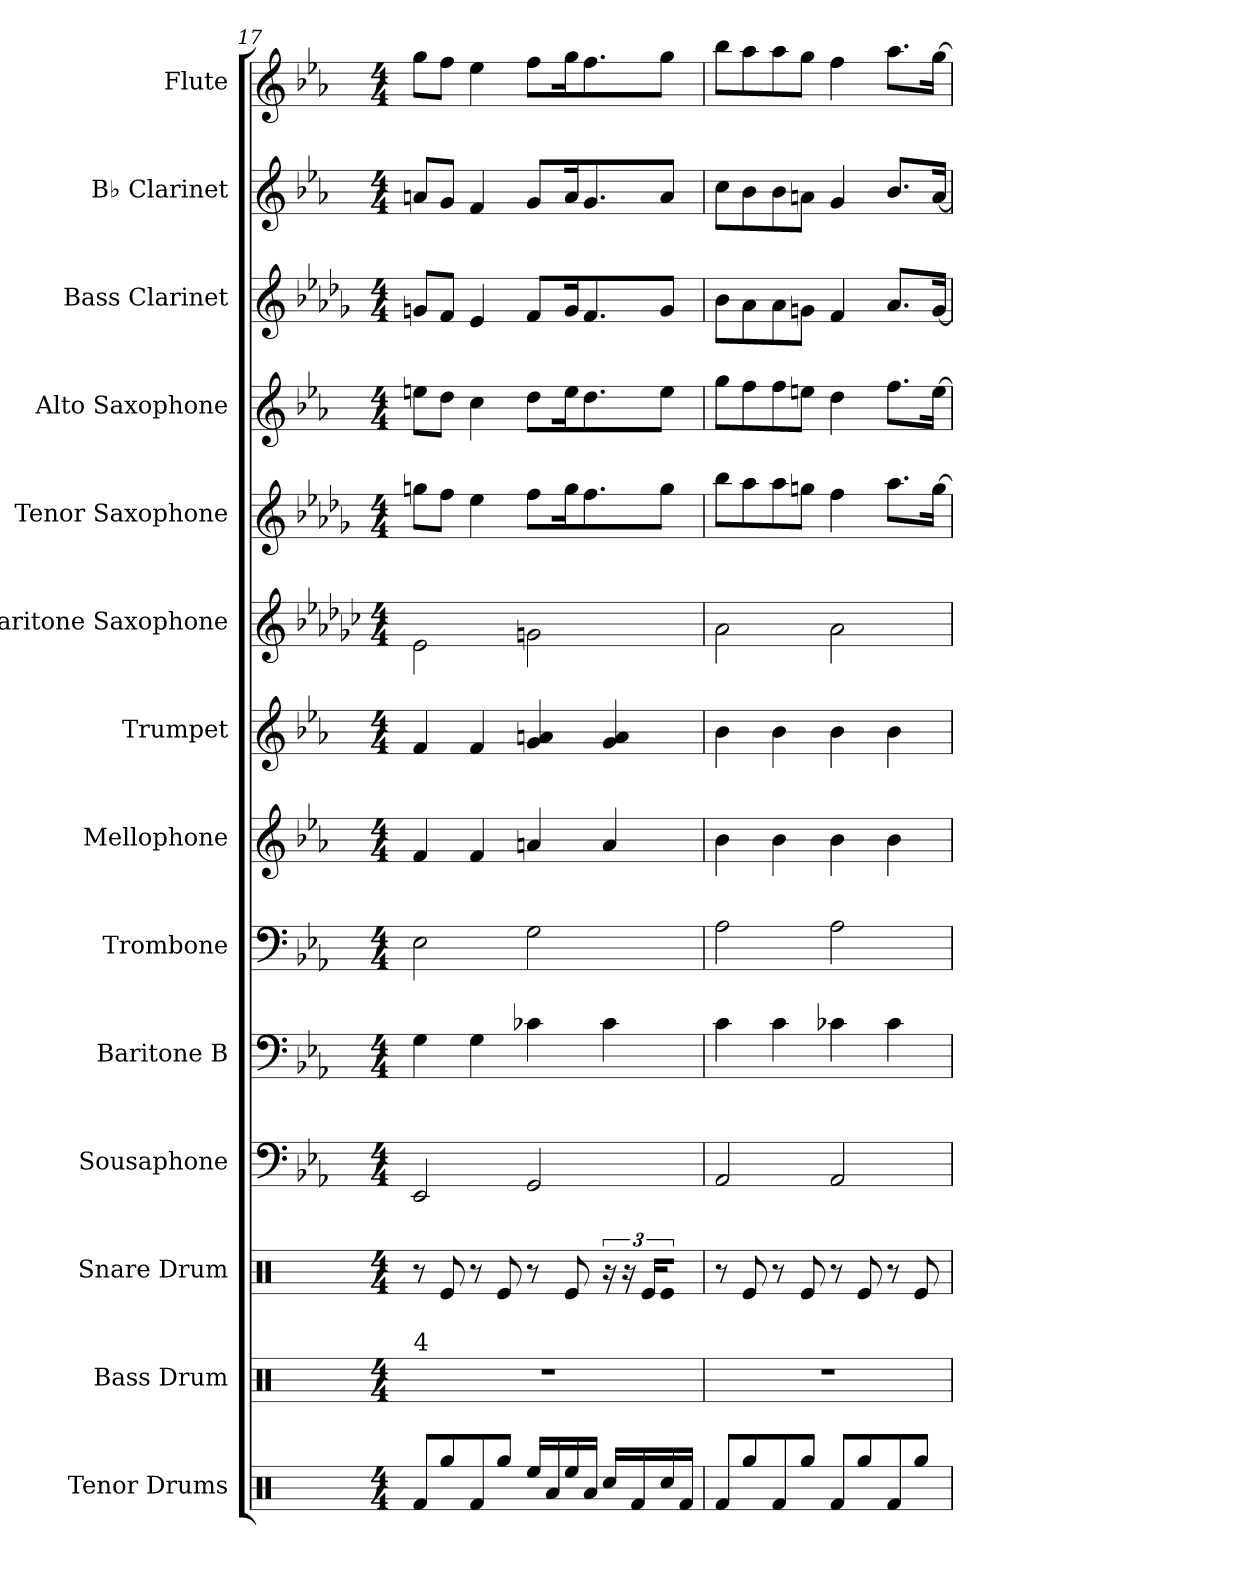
**kern	**kern	**kern	**kern	**kern	**kern	**kern	**kern	**kern	**kern	**kern	**kern	**kern	**kern
*part14	*part13	*part12	*part11	*part10	*part9	*part8	*part7	*part6	*part5	*part4	*part3	*part2	*part1
*staff14	*staff13	*staff12	*staff11	*staff10	*staff9	*staff8	*staff7	*staff6	*staff5	*staff4	*staff3	*staff2	*staff1
*I"Tenor Drums	*I"Bass Drum	*I"Snare Drum	*I"Sousaphone	*I"Baritone B	*I"Trombone	*I"Mellophone	*I"Trumpet	*I"Baritone Saxophone	*I"Tenor Saxophone	*I"Alto Saxophone	*I"Bass Clarinet	*I"B♭ Clarinet	*I"Flute
*I'TD	*I'B. Dr.	*I'SD	*I'Sou	*I'Bar B	*I'Tbn	*I'Mel	*I'Tpt	*I'B Sax	*I'T Sax	*I'A Sax	*I'B Cl	*I'Cl	*I'F
*clefX	*clefX	*clefX	*clefF4	*clefF4	*clefF4	*clefG2	*clefG2	*clefG2	*clefG2	*clefG2	*clefG2	*clefG2	*clefG2
*	*	*	*	*	*	*ITrd4c7	*ITrd1c2	*ITrd12c21	*ITrd8c14	*ITrd5c9	*ITrd8c14	*ITrd1c2	*
*k[]	*k[]	*k[]	*k[b-e-a-]	*k[b-e-a-]	*k[b-e-a-]	*k[b-e-a-d-]	*k[b-e-a-d-g-]	*k[b-e-a-d-g-c-]	*k[b-e-a-d-g-]	*k[b-e-a-d-g-c-]	*k[b-e-a-d-g-]	*k[b-e-a-d-g-]	*k[b-e-a-]
*M4/4	*M4/4	*M4/4	*M4/4	*M4/4	*M4/4	*M4/4	*M4/4	*M4/4	*M4/4	*M4/4	*M4/4	*M4/4	*M4/4
=17	=17	=17	=17	=17	=17	=17	=17	=17	=17	=17	=17	=17	=17
!	!LO:TX:a:t=4	!	!	!	!	!	!	!	!	!	!	!	!
8Rf/L	1r	8r	2EE-/	4G\	2E-\	4B-/	4e-/	2E-\	8gn\L	8gn\L	8Gn/L	8gn/L	8gg\L
8Rgg/	.	8Re/	.	.	.	.	.	.	8f\J	8f\J	8F/J	8f/J	8ff\J
8Rf/	.	8r	.	4G\	.	4B-/	4e-/	.	4e-\	4e-\	4E-/	4e-/	4ee-\
8Rgg/J	.	8Re/	.	.	.	.	.	.	.	.	.	.	.
16Ree/LL	.	8r	2GG/	4c-X\	2G\	4dn/	4f/ 4gn/	2Gn\	8f\L	8f\L	8F/L	8f/L	8ff\L
16Ra/	.	.	.	.	.	.	.	.	.	.	.	.	.
16Ree/	.	8Re/	.	.	.	.	.	.	16g\K	16g\K	16G/K	16g/K	16gg\K
16Ra/JJ	.	.	.	.	.	.	.	.	8.f\	8.f\	8.F/	8.f/	8.ff\
16Rcc/LL	.	24r	.	4c-\	.	4d/	4f/ 4g/	.	.	.	.	.	.
.	.	24r	.	.	.	.	.	.	.	.	.	.	.
16Rf/	.	.	.	.	.	.	.	.	.	.	.	.	.
.	.	24Re/KL	.	.	.	.	.	.	.	.	.	.	.
16Rcc/	.	8Re/J	.	.	.	.	.	.	8g\J	8g\J	8G/J	8g/J	8gg\J
16Rf/JJ	.	.	.	.	.	.	.	.	.	.	.	.	.
!!LO:PB:g=z
=18	=18	=18	=18	=18	=18	=18	=18	=18	=18	=18	=18	=18	=18
8Rf/L	1r	8r	2AA-/	4c\	2A-\	4e-\	4a-\	2A-\	8b-\L	8b-\L	8B-\L	8b-\L	8bb-\L
8Rgg/	.	8Re/	.	.	.	.	.	.	8a-\	8a-\	8A-\	8a-\	8aa-\
8Rf/	.	8r	.	4c\	.	4e-\	4a-\	.	8a-\	8a-\	8A-\	8a-\	8aa-\
8Rgg/J	.	8Re/	.	.	.	.	.	.	8gn\J	8gn\J	8Gn\J	8gn\J	8gg\J
8Rf/L	.	8r	2AA-/	4c-X\	2A-\	4e-\	4a-\	2A-\	4f\	4f\	4F/	4f/	4ff\
8Rgg/	.	8Re/	.	.	.	.	.	.	.	.	.	.	.
8Rf/	.	8r	.	4c-\	.	4e-\	4a-\	.	8.a-\L	8.a-\L	8.A-/L	8.a-/L	8.aa-\L
8Rgg/J	.	8Re/	.	.	.	.	.	.	.	.	.	.	.
.	.	.	.	.	.	.	.	.	[16g\Jk	[16g\Jk	[16G/Jk	[16g/Jk	[16gg\Jk
=	=	=	=	=	=	=	=	=	=	=	=	=	=
*-	*-	*-	*-	*-	*-	*-	*-	*-	*-	*-	*-	*-	*-
